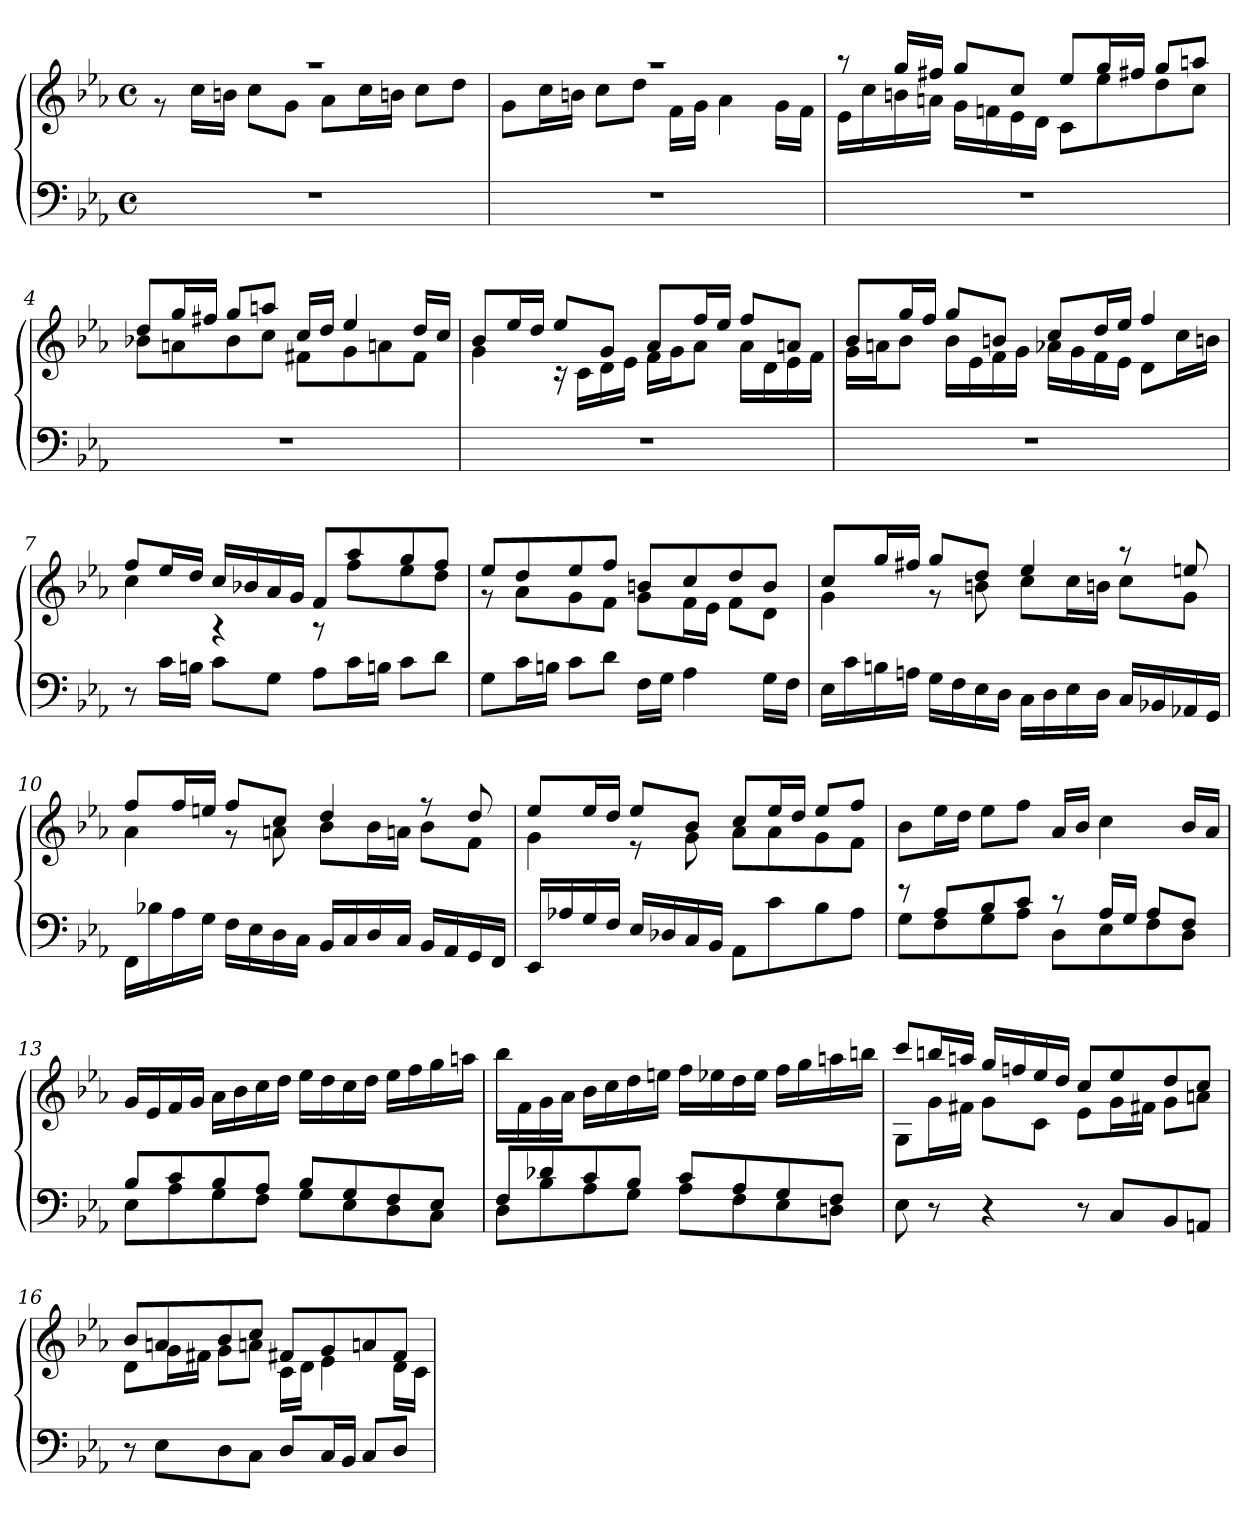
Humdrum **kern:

**kern	**kern
*part1	*part1
*staff2	*staff1
*clefF4	*clefG2
*k[b-e-a-]	*k[b-e-a-]
*M4/4	*M4/4
*met(c)	*met(c)
=1	=1
*	*^
1r	1r	8r
.	.	16ccLL
.	.	16bnJJ
.	.	8ccL
.	.	8gJ
.	.	8a-L
.	.	16ccL
.	.	16bnJJ
.	.	8ccL
.	.	8ddJ
=2	=2	=2
1r	1r	8gL
.	.	16ccL
.	.	16bnJJ
.	.	8ccL
.	.	8ddJ
.	.	16fLL
.	.	16gJJ
.	.	4a-
.	.	16gLL
.	.	16fJJ
=3	=3	=3
1r	8r	16e-LL
.	.	16cc
.	16ggLL	16bn
.	16ff#XJJ	16anJJ
.	8ggL	16gLL
.	.	16fn
.	8ccJ	16e-
.	.	16dJJ
.	8ee-L	8cL
.	16ggL	8ee-
.	16ff#XJJ	.
.	8ggL	8dd
.	8aanJ	8ccJ
=4	=4	=4
1r	8ddL	8b-XL
.	16ggL	8an
.	16ff#XJJ	.
.	8ggL	8b-
.	8aanJ	8ccJ
.	16ccLL	8f#XL
.	16ddJJ	.
.	4ee-	8g
.	.	8an
.	16ddLL	8f#J
.	16ccJJ	.
=5	=5	=5
1r	8b-L	4g
.	16ee-L	.
.	16ddJJ	.
.	8ee-L	16r
.	.	16cLL
.	8gJ	16d
.	.	16e-JJ
.	8a-L	16fLL
.	.	16gJ
.	16ffL	8a-J
.	16ee-JJ	.
.	8ffL	16a-LL
.	.	16d
.	8anJ	16e-
.	.	16fJJ
=6	=6	=6
1r	8b-L	16gLL
.	.	16anJ
.	16ggL	8b-J
.	16ffJJ	.
.	8ggL	16b-LL
.	.	16e-
.	8bnJ	16f
.	.	16gJJ
.	8ccL	16a-XLL
.	.	16g
.	16ddL	16f
.	16ee-JJ	16e-JJ
.	4ff	8dL
.	.	16ccL
.	.	16bnJJ
=7	=7	=7
8r	8ffL	4cc
16cLL	16ee-L	.
16BnJJ	16ddJJ	.
8cL	16ccLL	4r
.	16b-X	.
8GJ	16a-	.
.	16gJJ	.
8A-L	8fL	8r
16cL	8aa-	8ffL
16BnJJ	.	.
8cL	8gg	8ee-
8dJ	8ffJ	8ddJ
=8	=8	=8
8GL	8ee-L	8r
16cL	8dd	8a-L
16BnJJ	.	.
8cL	8ee-	8g
8dJ	8ffJ	8fJ
16FLL	8bnL	8gL
16GJJ	.	.
4A-	8cc	16fL
.	.	16e-JJ
.	8dd	8fL
16GLL	8bJ	8dJ
16FJJ	.	.
=9	=9	=9
16E-LL	8ccL	4g
16c	.	.
16Bn	16ggL	.
16AnJJ	16ff#XJJ	.
16GLL	8ggL	8r
16F	.	.
16E-	8ddJ	8bn
16DJJ	.	.
16CLL	4ee-	8ccL
16D	.	.
16E-	.	16ccL
16DJJ	.	16bnJJ
16CLL	8r	8ccL
16BB-X	.	.
16AA-X	8een	8gJ
16GGJJ	.	.
=10	=10	=10
16FFLL	8ffL	4a-
16B-X	.	.
16A-	16ffL	.
16GJJ	16eenJJ	.
16FLL	8ffL	8r
16E-	.	.
16D	8ccJ	8an
16CJJ	.	.
16BB-LL	4dd	8b-L
16C	.	.
16D	.	16b-L
16CJJ	.	16anJJ
16BB-LL	8r	8b-L
16AA-	.	.
16GG	8dd	8fJ
16FFJJ	.	.
=11	=11	=11
16EE-LL	8ee-L	4g
16A-X	.	.
16G	16ee-L	.
16FJJ	16ddJJ	.
16E-LL	8ee-L	8r
16D-X	.	.
16C	8b-J	8g
16BB-JJ	.	.
8AA-L	8ccL	8a-L
8c	16ee-L	8a-
.	16ddJJ	.
8B-	8ee-L	8g
8A-J	8ffJ	8fJ
*	*v	*v
=12	=12
*^	*
8r	8GL	8b-L
8A-L	8F	16ee-L
.	.	16ddJJ
8B-	8G	8ee-L
8cJ	8A-J	8ffJ
8r	8DL	16a-LL
.	.	16b-JJ
16A-LL	8E-	4cc
16GJJ	.	.
8A-L	8F	.
8FJ	8DJ	16b-LL
.	.	16a-JJ
=13	=13	=13
8B-L	8E-L	16gLL
.	.	16e-
8c	8A-	16f
.	.	16gJJ
8B-	8G	16a-LL
.	.	16b-
8A-J	8FJ	16cc
.	.	16ddJJ
8B-L	8GL	16ee-LL
.	.	16dd
8G	8E-	16cc
.	.	16ddJJ
8F	8D	16ee-LL
.	.	16ff
8E-J	8CJ	16gg
.	.	16aanJJ
=14	=14	=14
8FL	8DL	16bb-LL
.	.	16f
8d-X	8B-	16g
.	.	16a-JJ
8c	8A-	16b-LL
.	.	16cc
8B-J	8GJ	16dd
.	.	16eenJJ
8cL	8A-L	16ffLL
.	.	16ee-X
8A-	8F	16dd
.	.	16ee-JJ
8G	8E-	16ffLL
.	.	16gg
8FJ	8DnJ	16aan
.	.	16bbnJJ
*v	*v	*
=15	=15
*	*^
8E-	8cccL	8GL
8r	16bbnL	16gL
.	16aanJJ	16f#XJJ
4r	16ggLL	8gL
.	16ffn	.
.	16ee-	8cJ
.	16ddJJ	.
8r	8ccL	8e-L
8CL	8ee-	16gL
.	.	16f#XJJ
8BB-	8dd	8gL
8AAnJ	8ccJ	8anJ
=16	=16	=16
8r	8b-L	8dL
8E-L	8an	16gL
.	.	16f#XJJ
8D	8b-	8gL
8CJ	8ccJ	8anJ
8DL	8f#XL	16cLL
.	.	16dJJ
16CL	8g	4e-
16BB-JJ	.	.
8CL	8an	.
8DJ	8f#J	16dLL
.	.	16cJJ
*	*v	*v
=	=
*-	*-
